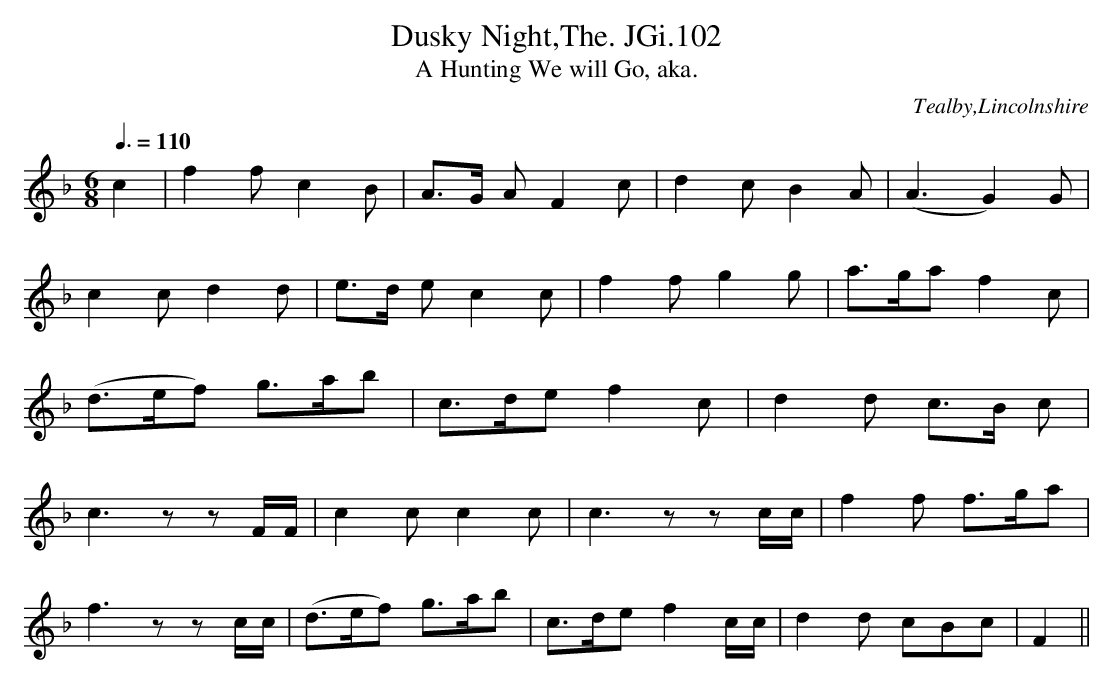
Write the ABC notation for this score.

X:1
T:Dusky Night,The. JGi.102
T:A Hunting We will Go, aka.
L:1/8
M:6/8
O:Tealby,Lincolnshire
Q:3/8=110
K:F
c2|f2fc2B|A>G AF2c|d2cB2A|(A3G2)G|
c2cd2d|e>d ec2c|f2fg2g|a>gaf2c|
(d>ef) g>ab|c>def2c|d2d c>B c|
c3zzF/F/|c2cc2c|c3zzc/c/|f2f f>ga|
f3zzc/2c/2|(d>ef) g>ab|c>de f2c/c/|d2d cBc|F2||
